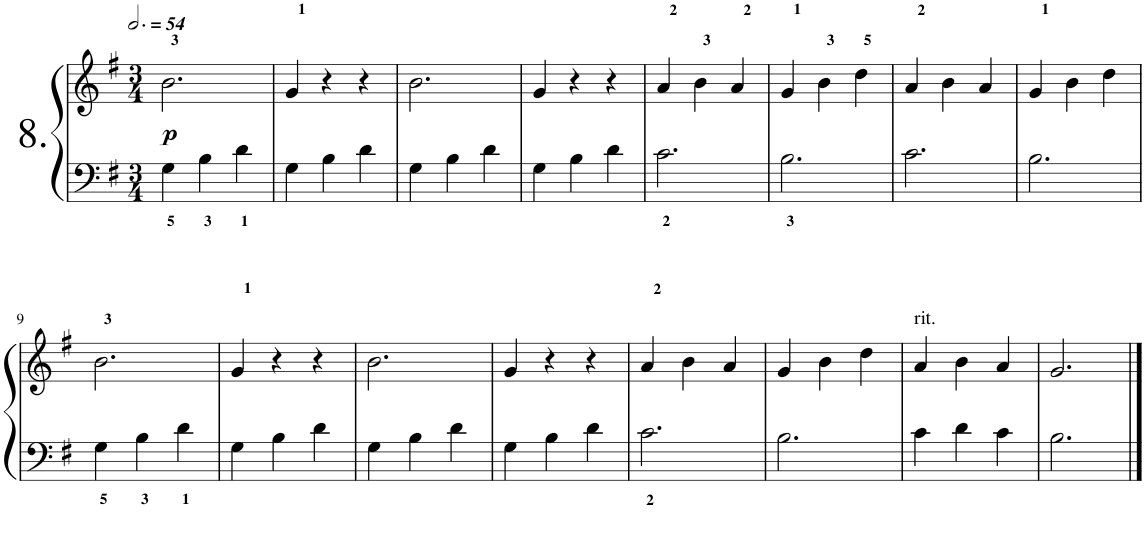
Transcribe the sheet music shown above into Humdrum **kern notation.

**kern	**kern	**dynam
*part1	*part1	*part1
*staff2	*staff1	*staff1/2
*I"Piano	*	*
*I'Pno.	*	*
!!LO:PB:g=z
*clefF4	*clefG2	*
*k[f#]	*k[f#]	*
*M3/4	*M3/4	*
*MM162	*MM162	*
=1	=1	=1
!	!	!LO:DY:b
4G<\	2.b\	p
4B<\	.	.
4d<\	.	.
=2	=2	=2
4G\	4g/	.
4B\	4r	.
4d\	4r	.
=3	=3	=3
4G\	2.b\	.
4B\	.	.
4d\	.	.
=4	=4	=4
4G\	4g/	.
4B\	4r	.
4d\	4r	.
=5	=5	=5
2.c<\	4a/	.
.	4b\	.
.	4a/	.
=6	=6	=6
2.B<\	4g/	.
.	4b\	.
.	4dd\	.
=7	=7	=7
2.c\	4a/	.
.	4b\	.
.	4a/	.
=8	=8	=8
2.B\	4g/	.
.	4b\	.
.	4dd\	.
!!LO:LB:g=z
=9	=9	=9
4G<\	2.b\	.
4B<\	.	.
4d<\	.	.
=10	=10	=10
4G\	4g/	.
4B\	4r	.
4d\	4r	.
=11	=11	=11
4G\	2.b\	.
4B\	.	.
4d\	.	.
=12	=12	=12
4G\	4g/	.
4B\	4r	.
4d\	4r	.
=13	=13	=13
2.c<\	4a/	.
.	4b\	.
.	4a/	.
=14	=14	=14
2.B\	4g/	.
.	4b\	.
.	4dd\	.
=15	=15	=15
!	!LO:TX:a:t=rit.	!
4c\	4a/	.
4d\	4b\	.
4c\	4a/	.
=16	=16	=16
2.B\	2.g/	.
==	==	==
*-	*-	*-
